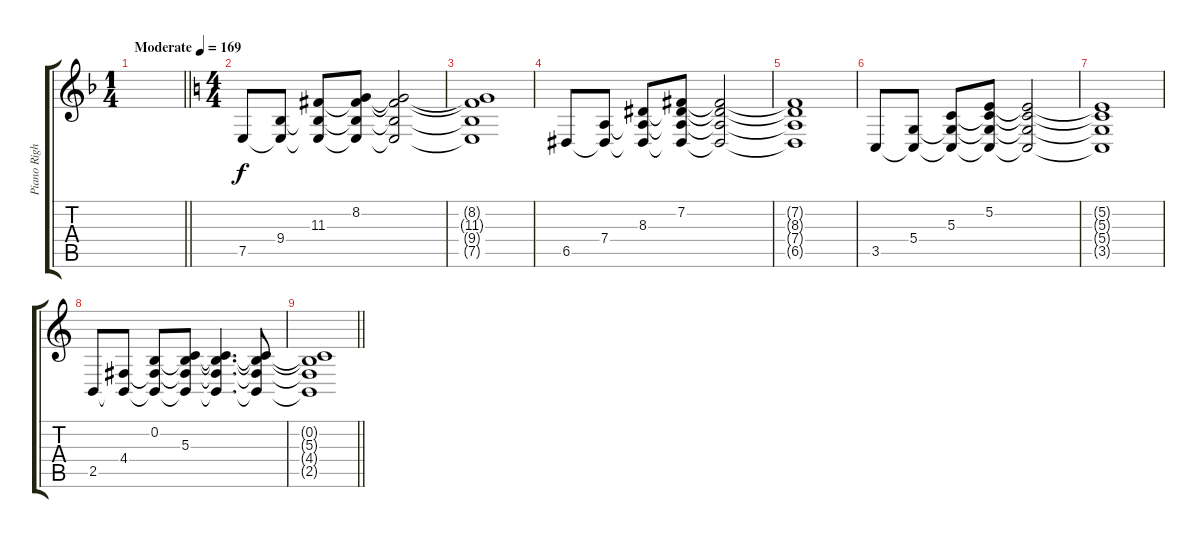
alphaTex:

\track ("Piano Right Standard" "Piano Righ") {instrument acousticgrandpiano}
\staff {score tabs}
\tuning (E4 B3 G3 D3 A2 E2) {hide}
\ts (1 4)
\tempo (169 "Moderate")
\clef g2
\barLineRight lightlight
\ks f
|
\ts (4 4)
\ks c
7.5.8 (9.4 7.5{t}).8 (11.3 9.4{t} 7.5{t}).8 (8.2 11.3{t} 9.4{t} 7.5{t}).8 (8.2{t} 11.3{t} 9.4{t} 7.5{t}).2 |
(8.2{t} 11.3{t} 9.4{t} 7.5{t}).1 |
6.5.8 (7.4 6.5{t}).8 (8.3 7.4{t} 6.5{t}).8 (7.2 8.3{t} 7.4{t} 6.5{t}).8 (7.2{t} 8.3{t} 7.4{t} 6.5{t}).2 |
(7.2{t} 8.3{t} 7.4{t} 6.5{t}).1 |
3.5.8 (5.4 3.5{t}).8 (5.3 5.4{t} 3.5{t}).8 (5.2 5.3{t} 5.4{t} 3.5{t}).8 (5.2{t} 5.3{t} 5.4{t} 3.5{t}).2 |
(5.2{t} 5.3{t} 5.4{t} 3.5{t}).1 |
2.5.8 (4.4 2.5{t}).8 (0.2 4.4{t} 2.5{t}).8 (0.2{t} 5.3 4.4{t} 2.5{t}).8 (0.2{t} 5.3{t} 4.4{t} 2.5{t}).4{d} (0.2{t} 5.3{t} 4.4{t} 2.5{t}).8 |
\barLineRight lightlight
(0.2{t} 5.3{t} 4.4{t} 2.5{t}).1
